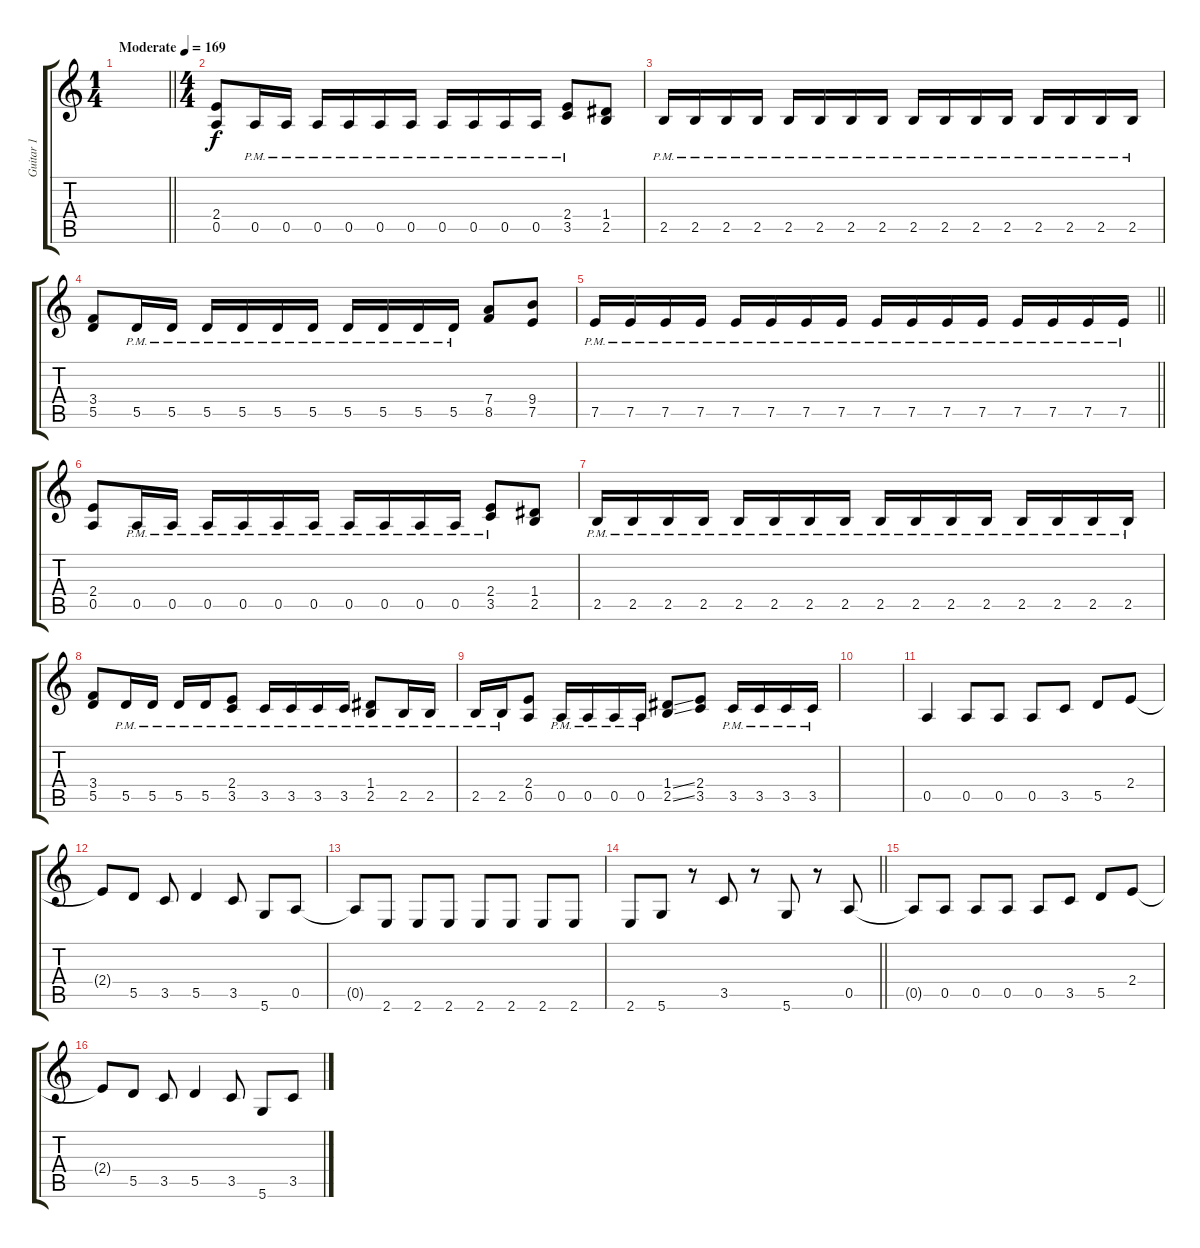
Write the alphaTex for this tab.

\track ("Guitar 1" "Guitar 1") {instrument distortionguitar}
\staff {score tabs}
\tuning (E4 B3 G3 D3 A2 D2) {hide}
\ts (1 4)
\tempo (169 "Moderate")
\clef g2
\barLineRight lightlight
\ks c
|
\ts (4 4)
(2.4 0.5).8 0.5{pm}.16 0.5{pm}.16 0.5{pm}.16 0.5{pm}.16 0.5{pm}.16 0.5{pm}.16 0.5{pm}.16 0.5{pm}.16 0.5{pm}.16 0.5{pm}.16 (2.4 3.5{pm}).8 (1.4 2.5).8 |
2.5{pm}.16 2.5{pm}.16 2.5{pm}.16 2.5{pm}.16 2.5{pm}.16 2.5{pm}.16 2.5{pm}.16 2.5{pm}.16 2.5{pm}.16 2.5{pm}.16 2.5{pm}.16 2.5{pm}.16 2.5{pm}.16 2.5{pm}.16 2.5{pm}.16 2.5{pm}.16 |
(3.4 5.5).8 5.5{pm}.16 5.5{pm}.16 5.5{pm}.16 5.5{pm}.16 5.5{pm}.16 5.5{pm}.16 5.5{pm}.16 5.5{pm}.16 5.5{pm}.16 5.5{pm}.16 (7.4 8.5).8 (9.4 7.5).8 |
\barLineRight lightlight
7.5{pm}.16 7.5{pm}.16 7.5{pm}.16 7.5{pm}.16 7.5{pm}.16 7.5{pm}.16 7.5{pm}.16 7.5{pm}.16 7.5{pm}.16 7.5{pm}.16 7.5{pm}.16 7.5{pm}.16 7.5{pm}.16 7.5{pm}.16 7.5{pm}.16 7.5{pm}.16 |
(2.4 0.5).8 0.5{pm}.16 0.5{pm}.16 0.5{pm}.16 0.5{pm}.16 0.5{pm}.16 0.5{pm}.16 0.5{pm}.16 0.5{pm}.16 0.5{pm}.16 0.5{pm}.16 (2.4 3.5{pm}).8 (1.4 2.5).8 |
2.5{pm}.16 2.5{pm}.16 2.5{pm}.16 2.5{pm}.16 2.5{pm}.16 2.5{pm}.16 2.5{pm}.16 2.5{pm}.16 2.5{pm}.16 2.5{pm}.16 2.5{pm}.16 2.5{pm}.16 2.5{pm}.16 2.5{pm}.16 2.5{pm}.16 2.5{pm}.16 |
(3.4 5.5).8 5.5{pm}.16 5.5{pm}.16 5.5{pm}.16 5.5{pm}.16 (2.4 3.5{pm}).8 3.5{pm}.16 3.5{pm}.16 3.5{pm}.16 3.5{pm}.16 (1.4 2.5{pm}).8 2.5{pm}.16 2.5{pm}.16 |
2.5{pm}.16 2.5{pm}.16 (2.4 0.5).8 0.5{pm}.16 0.5{pm}.16 0.5{pm}.16 0.5{pm}.16 (1.4{ss} 2.5{ss}).8 (2.4 3.5).8 3.5{pm}.16 3.5{pm}.16 3.5{pm}.16 3.5{pm}.16 |
|
0.5.4 0.5.8 0.5.8 0.5.8 3.5.8 5.5.8 2.4.8 |
2.4{t}.8 5.5.8 3.5.8 5.5.4 3.5.8 5.6.8 0.5.8 |
0.5{t}.8 2.6.8 2.6.8 2.6.8 2.6.8 2.6.8 2.6.8 2.6.8 |
\barLineRight lightlight
2.6.8 5.6.8 r.8 3.5.8 r.8 5.6.8 r.8 0.5.8 |
0.5{t}.8 0.5.8 0.5.8 0.5.8 0.5.8 3.5.8 5.5.8 2.4.8 |
2.4{t}.8 5.5.8 3.5.8 5.5.4 3.5.8 5.6.8 3.5.8
